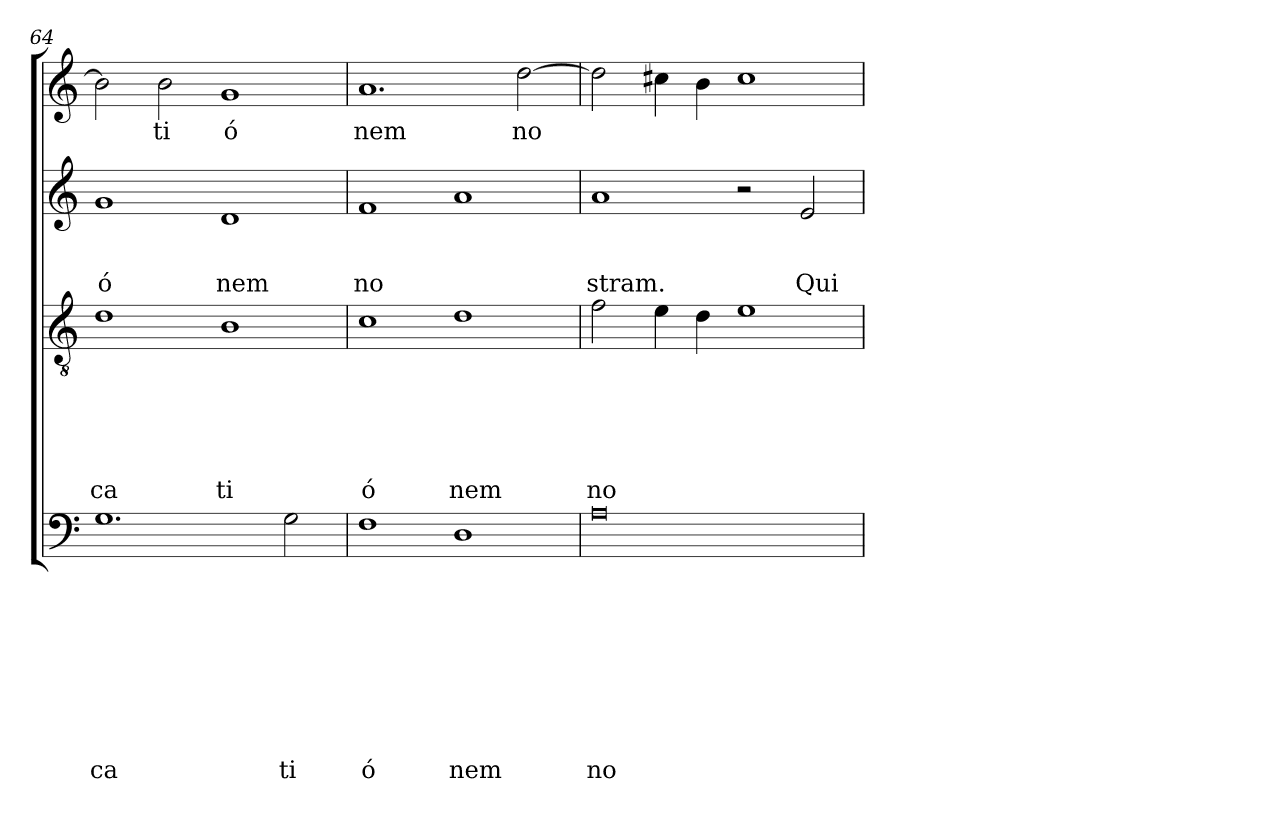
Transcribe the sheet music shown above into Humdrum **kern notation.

**kern	**text	**text	**text	**text	**text	**text	**text	**text	**text	**kern	**text	**text	**text	**text	**text	**text	**kern	**text	**text	**text	**kern	**text
*part4	*part4	*part4	*part4	*part4	*part4	*part4	*part4	*part4	*part4	*part3	*part3	*part3	*part3	*part3	*part3	*part3	*part2	*part2	*part2	*part2	*part1	*part1
*staff4	*staff4	*staff4	*staff4	*staff4	*staff4	*staff4	*staff4	*staff4	*staff4	*staff3	*staff3	*staff3	*staff3	*staff3	*staff3	*staff3	*staff2	*staff2	*staff2	*staff2	*staff1	*staff1
*clefF4	*	*	*	*	*	*	*	*	*	*clefGv2	*	*	*	*	*	*	*clefG2	*	*	*	*clefG2	*
*k[]	*	*	*	*	*	*	*	*	*	*k[]	*	*	*	*	*	*	*k[]	*	*	*	*k[]	*
*C:	*	*	*	*	*	*	*	*	*	*C:	*	*	*	*	*	*	*C:	*	*	*	*C:	*
=64	=64	=64	=64	=64	=64	=64	=64	=64	=64	=64	=64	=64	=64	=64	=64	=64	=64	=64	=64	=64	=64	=64
!	!	!	!	!	!	!	!	!	!LO:LY:b	!	!	!	!	!	!	!LO:LY:b	!	!	!	!LO:LY:b	!	!
1.G	.	.	.	.	.	.	.	.	ca	1d	.	.	.	.	.	ca	1g	.	.	ó	2b\]	.
!	!	!	!	!	!	!	!	!	!	!	!	!	!	!	!	!	!	!	!	!	!	!LO:LY:b
.	.	.	.	.	.	.	.	.	.	.	.	.	.	.	.	.	.	.	.	.	2b\	ti
!	!	!	!	!	!	!	!	!	!	!	!	!	!	!	!	!LO:LY:b	!	!	!	!LO:LY:b	!	!LO:LY:b
.	.	.	.	.	.	.	.	.	.	1B	.	.	.	.	.	ti	1d	.	.	nem	1g	ó
!	!	!	!	!	!	!	!	!	!LO:LY:b	!	!	!	!	!	!	!	!	!	!	!	!	!
2G\	.	.	.	.	.	.	.	.	ti	.	.	.	.	.	.	.	.	.	.	.	.	.
=65	=65	=65	=65	=65	=65	=65	=65	=65	=65	=65	=65	=65	=65	=65	=65	=65	=65	=65	=65	=65	=65	=65
!	!	!	!	!	!	!	!	!	!LO:LY:b	!	!	!	!	!	!	!LO:LY:b	!	!	!	!LO:LY:b	!	!LO:LY:b
1F	.	.	.	.	.	.	.	.	ó	1c	.	.	.	.	.	ó	1f	.	.	no	1.a	nem
!	!	!	!	!	!	!	!	!	!LO:LY:b	!	!	!	!	!	!	!LO:LY:b	!	!	!	!	!	!
1D	.	.	.	.	.	.	.	.	nem	1d	.	.	.	.	.	nem	1a	.	.	.	.	.
!	!	!	!	!	!	!	!	!	!	!	!	!	!	!	!	!	!	!	!	!	!	!LO:LY:b
.	.	.	.	.	.	.	.	.	.	.	.	.	.	.	.	.	.	.	.	.	[>2dd\	no
=66	=66	=66	=66	=66	=66	=66	=66	=66	=66	=66	=66	=66	=66	=66	=66	=66	=66	=66	=66	=66	=66	=66
!	!	!	!	!	!	!	!	!	!LO:LY:b	!	!	!	!	!	!	!LO:LY:b	!	!	!	!LO:LY:b	!	!
0A	.	.	.	.	.	.	.	.	no	2f\	.	.	.	.	.	no	1a	.	.	stram.	2dd\]	.
.	.	.	.	.	.	.	.	.	.	4e\	.	.	.	.	.	.	.	.	.	.	4cc#\	.
.	.	.	.	.	.	.	.	.	.	4d\	.	.	.	.	.	.	.	.	.	.	4b\	.
.	.	.	.	.	.	.	.	.	.	1e	.	.	.	.	.	.	2r	.	.	.	1cc#	.
!	!	!	!	!	!	!	!	!	!	!	!	!	!	!	!	!	!	!	!	!LO:LY:b	!	!
.	.	.	.	.	.	.	.	.	.	.	.	.	.	.	.	.	2e/	.	.	Qui	.	.
=	=	=	=	=	=	=	=	=	=	=	=	=	=	=	=	=	=	=	=	=	=	=
*-	*-	*-	*-	*-	*-	*-	*-	*-	*-	*-	*-	*-	*-	*-	*-	*-	*-	*-	*-	*-	*-	*-
